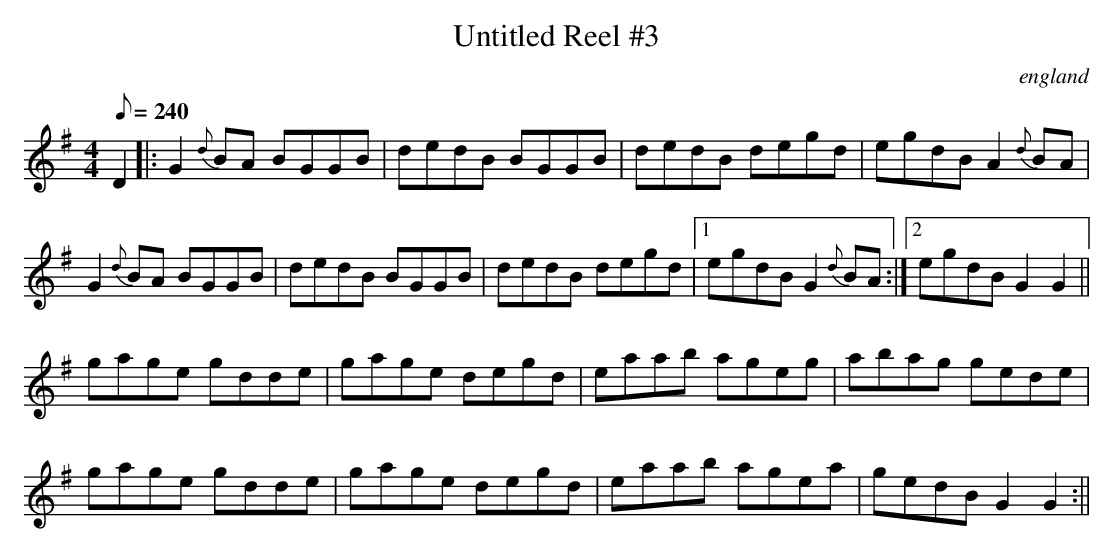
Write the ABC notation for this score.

X:1
T:Untitled Reel #3
O:england
M:4/4
L:1/8
Q:240
K:G
D2 |: G2 {d}BA BGGB | dedB BGGB | dedB degd | egdB A2 {d}BA |
G2 {d}BA BGGB | dedB BGGB | dedB degd |1 egdB G2 {d}BA :|2 egdB G2 G2 ||
gage gdde | gage degd | eaab ageg | abag gede |
gage gdde | gage degd | eaab agea | gedB G2 G2 :||
